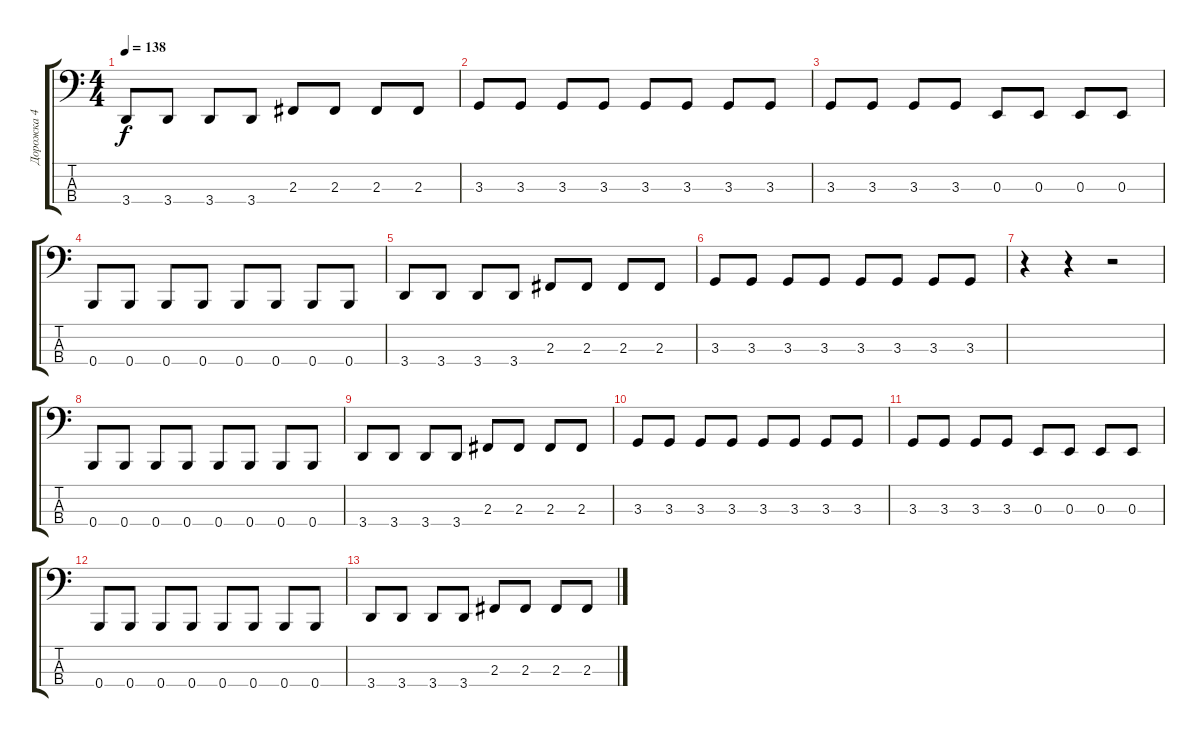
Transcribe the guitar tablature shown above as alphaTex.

\track ("Дорожка 4" "Дорожка 4") {instrument electricbassfinger}
\staff {score tabs}
\tuning (D2 A1 E1 B0) {hide}
\ts (4 4)
\tempo 138
\clef f4
\ks c
3.4.8{dy f} 3.4.8 3.4.8 3.4.8 2.3.8 2.3.8 2.3.8 2.3.8 |
3.3.8 3.3.8 3.3.8 3.3.8 3.3.8 3.3.8 3.3.8 3.3.8 |
3.3.8 3.3.8 3.3.8 3.3.8 0.3.8 0.3.8 0.3.8 0.3.8 |
0.4.8 0.4.8 0.4.8 0.4.8 0.4.8 0.4.8 0.4.8 0.4.8 |
3.4.8 3.4.8 3.4.8 3.4.8 2.3.8 2.3.8 2.3.8 2.3.8 |
3.3.8 3.3.8 3.3.8 3.3.8 3.3.8 3.3.8 3.3.8 3.3.8 |
r.4 r.4 r.2 |
0.4.8 0.4.8 0.4.8 0.4.8 0.4.8 0.4.8 0.4.8 0.4.8 |
3.4.8 3.4.8 3.4.8 3.4.8 2.3.8 2.3.8 2.3.8 2.3.8 |
3.3.8 3.3.8 3.3.8 3.3.8 3.3.8 3.3.8 3.3.8 3.3.8 |
3.3.8 3.3.8 3.3.8 3.3.8 0.3.8 0.3.8 0.3.8 0.3.8 |
0.4.8 0.4.8 0.4.8 0.4.8 0.4.8 0.4.8 0.4.8 0.4.8 |
3.4.8 3.4.8 3.4.8 3.4.8 2.3.8 2.3.8 2.3.8 2.3.8
